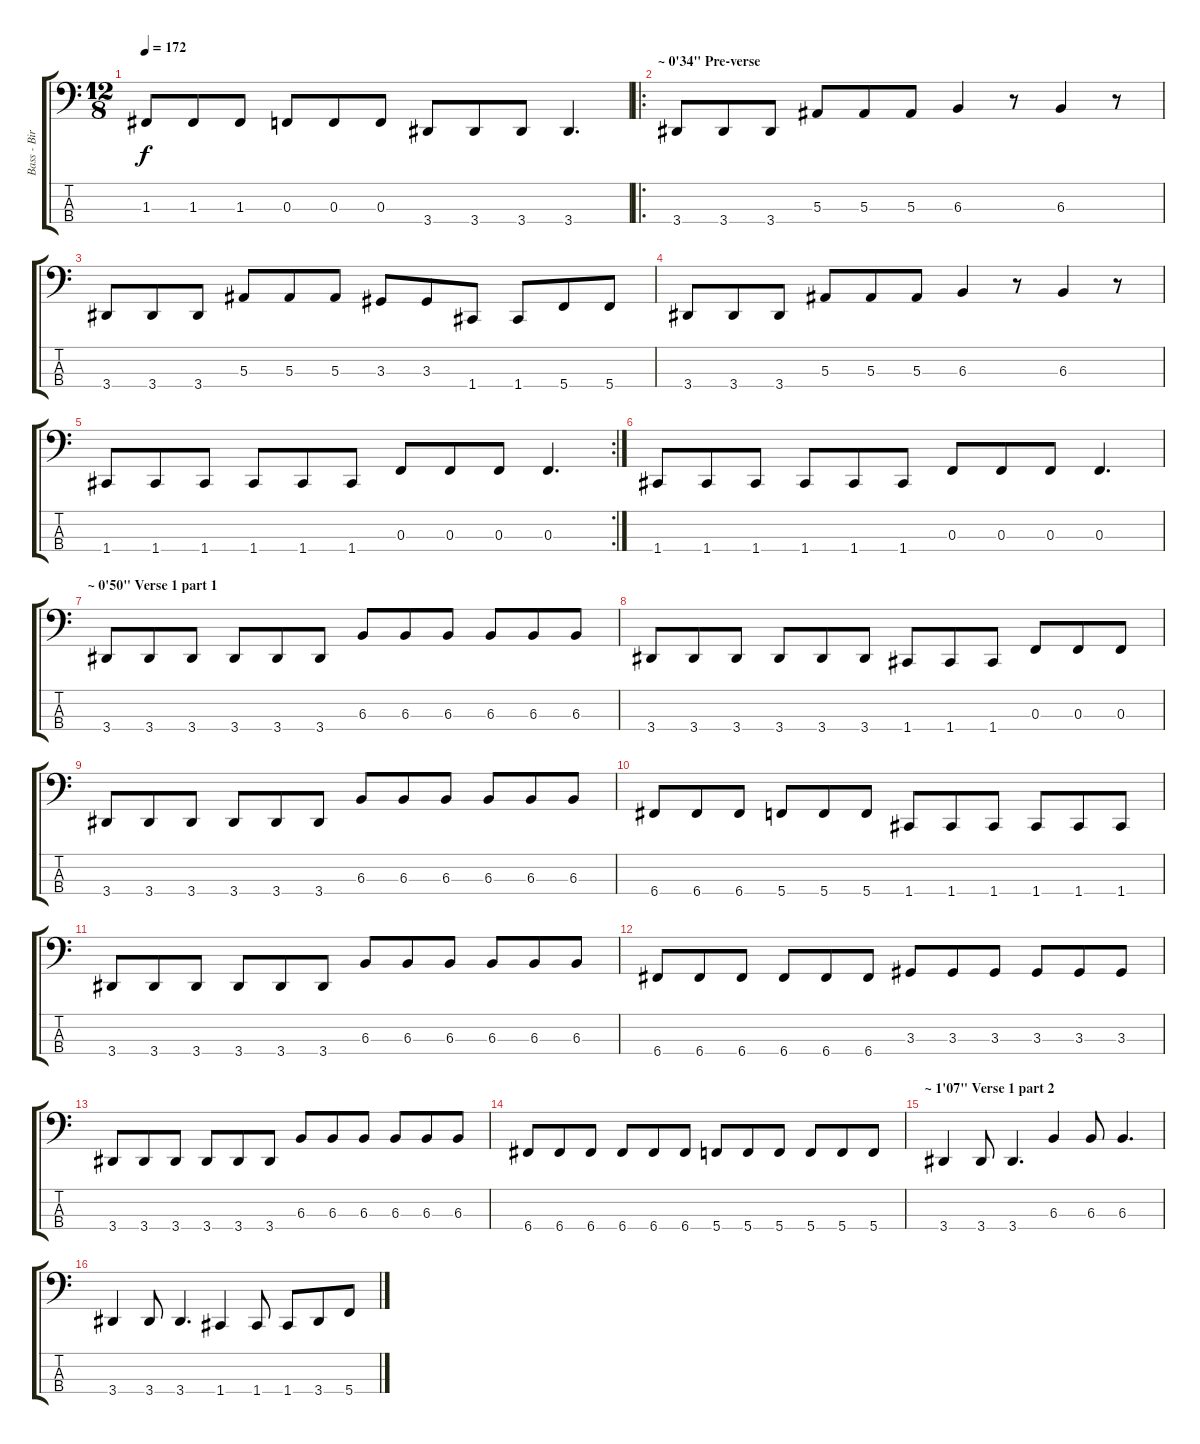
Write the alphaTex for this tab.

\track ("Bass - Birgit Öllbrunner" "Bass - Bir") {instrument electricbassfinger}
\staff {score tabs}
\tuning (Eb2 Bb1 F1 C1) {hide}
\ts (12 8)
\tempo 172
\clef f4
\ks c
1.3.8{dy f} 1.3.8 1.3.8 0.3.8 0.3.8 0.3.8 3.4.8 3.4.8 3.4.8 3.4.4{d} |
\ro
\section ("" "~ 0'34\" Pre-verse")
3.4.8 3.4.8 3.4.8 5.3.8 5.3.8 5.3.8 6.3.4 r.8 6.3.4 r.8 |
3.4.8 3.4.8 3.4.8 5.3.8 5.3.8 5.3.8 3.3.8 3.3.8 1.4.8 1.4.8 5.4.8 5.4.8 |
3.4.8 3.4.8 3.4.8 5.3.8 5.3.8 5.3.8 6.3.4 r.8 6.3.4 r.8 |
\rc 2
1.4.8 1.4.8 1.4.8 1.4.8 1.4.8 1.4.8 0.3.8 0.3.8 0.3.8 0.3.4{d} |
1.4.8 1.4.8 1.4.8 1.4.8 1.4.8 1.4.8 0.3.8 0.3.8 0.3.8 0.3.4{d} |
\section ("" "~ 0'50\" Verse 1 part 1")
3.4.8 3.4.8 3.4.8 3.4.8 3.4.8 3.4.8 6.3.8 6.3.8 6.3.8 6.3.8 6.3.8 6.3.8 |
3.4.8 3.4.8 3.4.8 3.4.8 3.4.8 3.4.8 1.4.8 1.4.8 1.4.8 0.3.8 0.3.8 0.3.8 |
3.4.8 3.4.8 3.4.8 3.4.8 3.4.8 3.4.8 6.3.8 6.3.8 6.3.8 6.3.8 6.3.8 6.3.8 |
6.4.8 6.4.8 6.4.8 5.4.8 5.4.8 5.4.8 1.4.8 1.4.8 1.4.8 1.4.8 1.4.8 1.4.8 |
3.4.8 3.4.8 3.4.8 3.4.8 3.4.8 3.4.8 6.3.8 6.3.8 6.3.8 6.3.8 6.3.8 6.3.8 |
6.4.8 6.4.8 6.4.8 6.4.8 6.4.8 6.4.8 3.3.8 3.3.8 3.3.8 3.3.8 3.3.8 3.3.8 |
3.4.8 3.4.8 3.4.8 3.4.8 3.4.8 3.4.8 6.3.8 6.3.8 6.3.8 6.3.8 6.3.8 6.3.8 |
6.4.8 6.4.8 6.4.8 6.4.8 6.4.8 6.4.8 5.4.8 5.4.8 5.4.8 5.4.8 5.4.8 5.4.8 |
\section ("" "~ 1'07\" Verse 1 part 2")
3.4.4 3.4.8 3.4.4{d} 6.3.4 6.3.8 6.3.4{d} |
3.4.4 3.4.8 3.4.4{d} 1.4.4 1.4.8 1.4.8 3.4.8 5.4.8
